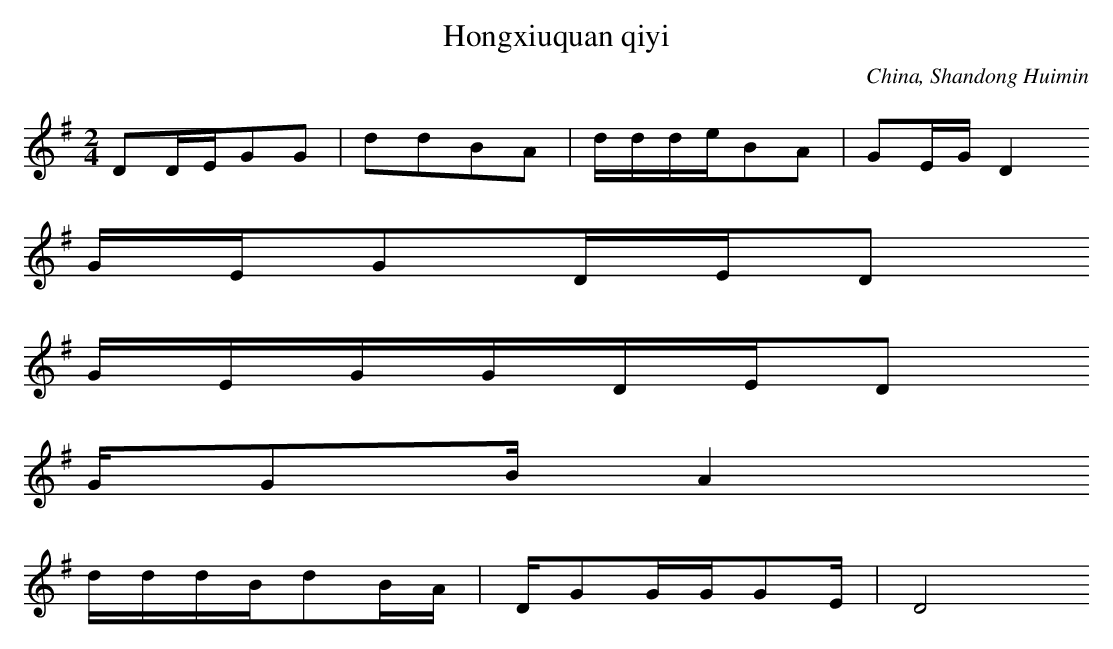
X:1
T: Hongxiuquan qiyi
O: China, Shandong Huimin
M: 2/4
L: 1/16
K: G
D2DEG2G2 | d2d2B2A2 | dddeB2A2 | G2EGD4
GEG2DED2
GEGGDED2
GG2BA4
dddBd2BA | DG2GGG2E | D8
